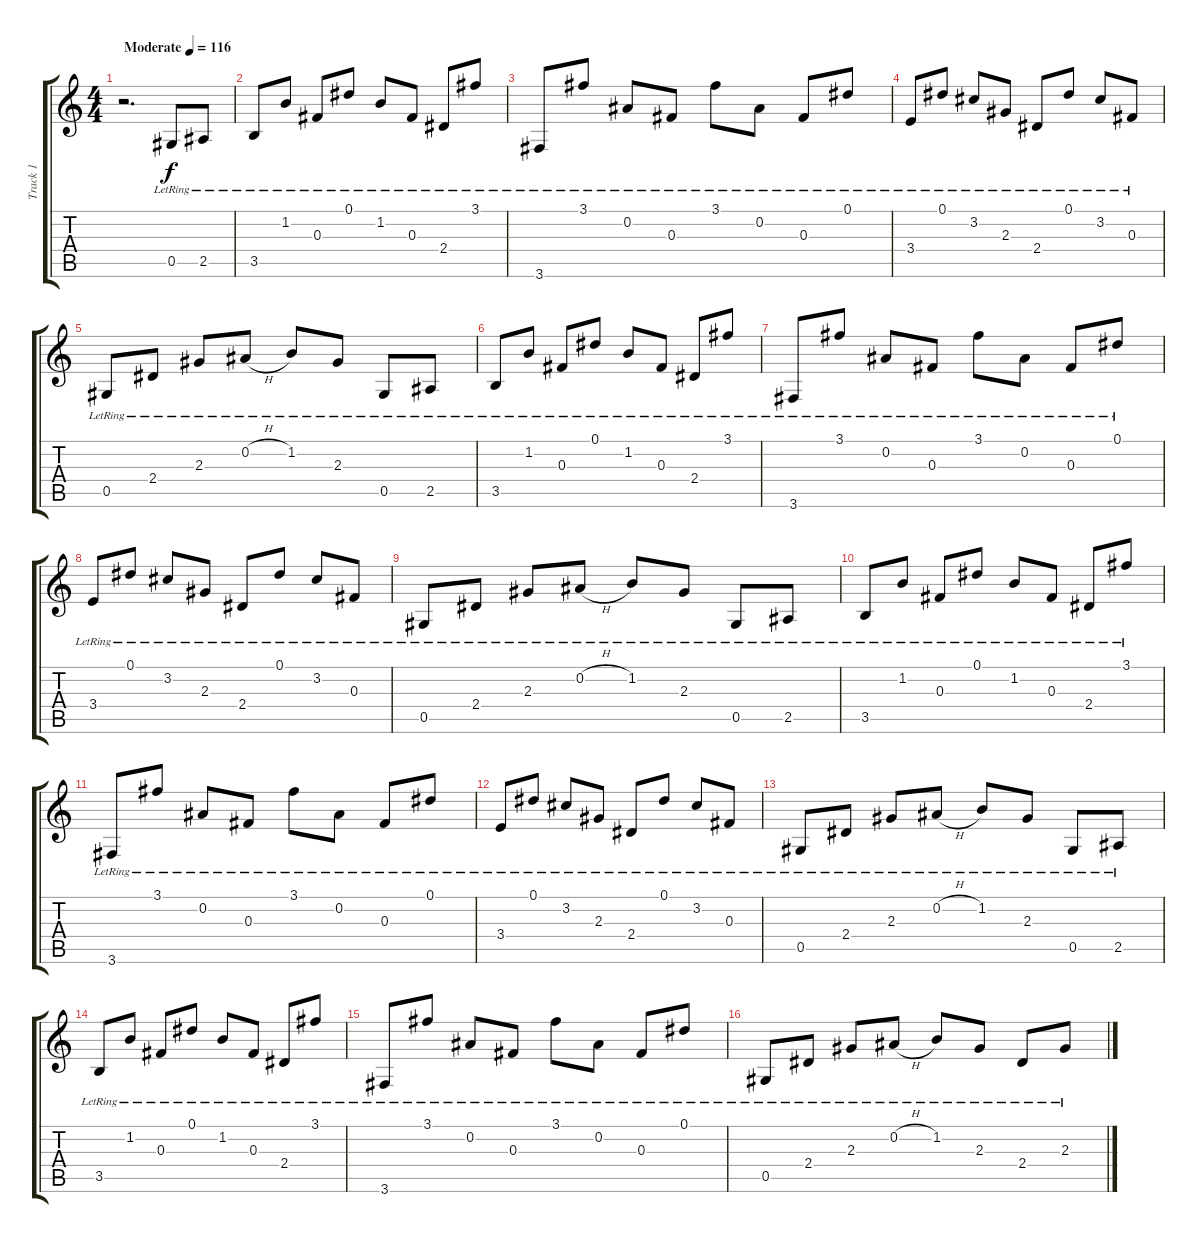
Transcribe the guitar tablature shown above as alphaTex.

\track ("Track 1" "Track 1") {instrument acousticguitarsteel}
\staff {score tabs}
\tuning (Eb4 Bb3 Gb3 Db3 Ab2 Eb2) {hide}
\ts (4 4)
\tempo (116 "Moderate")
\clef g2
\ks c
r.2{d dy f instrument acousticguitarsteel} 0.5{lr}.8 2.5{lr}.8 |
3.5{lr}.8 1.2{lr}.8 0.3{lr}.8 0.1{lr}.8 1.2{lr}.8 0.3{lr}.8 2.4{lr}.8 3.1{lr}.8 |
3.6{lr}.8 3.1{lr}.8 0.2{lr}.8 0.3{lr}.8 3.1{lr}.8 0.2{lr}.8 0.3{lr}.8 0.1{lr}.8 |
3.4{lr}.8 0.1{lr}.8 3.2{lr}.8 2.3{lr}.8 2.4{lr}.8 0.1{lr}.8 3.2{lr}.8 0.3{lr}.8 |
0.5{lr}.8 2.4{lr}.8 2.3{lr}.8 0.2{h lr}.8 1.2{lr}.8 2.3{lr}.8 0.5{lr}.8 2.5{lr}.8 |
3.5{lr}.8 1.2{lr}.8 0.3{lr}.8 0.1{lr}.8 1.2{lr}.8 0.3{lr}.8 2.4{lr}.8 3.1{lr}.8 |
3.6{lr}.8 3.1{lr}.8 0.2{lr}.8 0.3{lr}.8 3.1{lr}.8 0.2{lr}.8 0.3{lr}.8 0.1{lr}.8 |
3.4{lr}.8 0.1{lr}.8 3.2{lr}.8 2.3{lr}.8 2.4{lr}.8 0.1{lr}.8 3.2{lr}.8 0.3{lr}.8 |
0.5{lr}.8 2.4{lr}.8 2.3{lr}.8 0.2{h lr}.8 1.2{lr}.8 2.3{lr}.8 0.5{lr}.8 2.5{lr}.8 |
3.5{lr}.8 1.2{lr}.8 0.3{lr}.8 0.1{lr}.8 1.2{lr}.8 0.3{lr}.8 2.4{lr}.8 3.1{lr}.8 |
3.6{lr}.8 3.1{lr}.8 0.2{lr}.8 0.3{lr}.8 3.1{lr}.8 0.2{lr}.8 0.3{lr}.8 0.1{lr}.8 |
3.4{lr}.8 0.1{lr}.8 3.2{lr}.8 2.3{lr}.8 2.4{lr}.8 0.1{lr}.8 3.2{lr}.8 0.3{lr}.8 |
0.5{lr}.8 2.4{lr}.8 2.3{lr}.8 0.2{h lr}.8 1.2{lr}.8 2.3{lr}.8 0.5{lr}.8 2.5{lr}.8 |
3.5{lr}.8 1.2{lr}.8 0.3{lr}.8 0.1{lr}.8 1.2{lr}.8 0.3{lr}.8 2.4{lr}.8 3.1{lr}.8 |
3.6{lr}.8 3.1{lr}.8 0.2{lr}.8 0.3{lr}.8 3.1{lr}.8 0.2{lr}.8 0.3{lr}.8 0.1{lr}.8 |
0.5{lr}.8 2.4{lr}.8 2.3{lr}.8 0.2{h lr}.8 1.2{lr}.8 2.3{lr}.8 2.4{lr}.8 2.3{lr}.8
